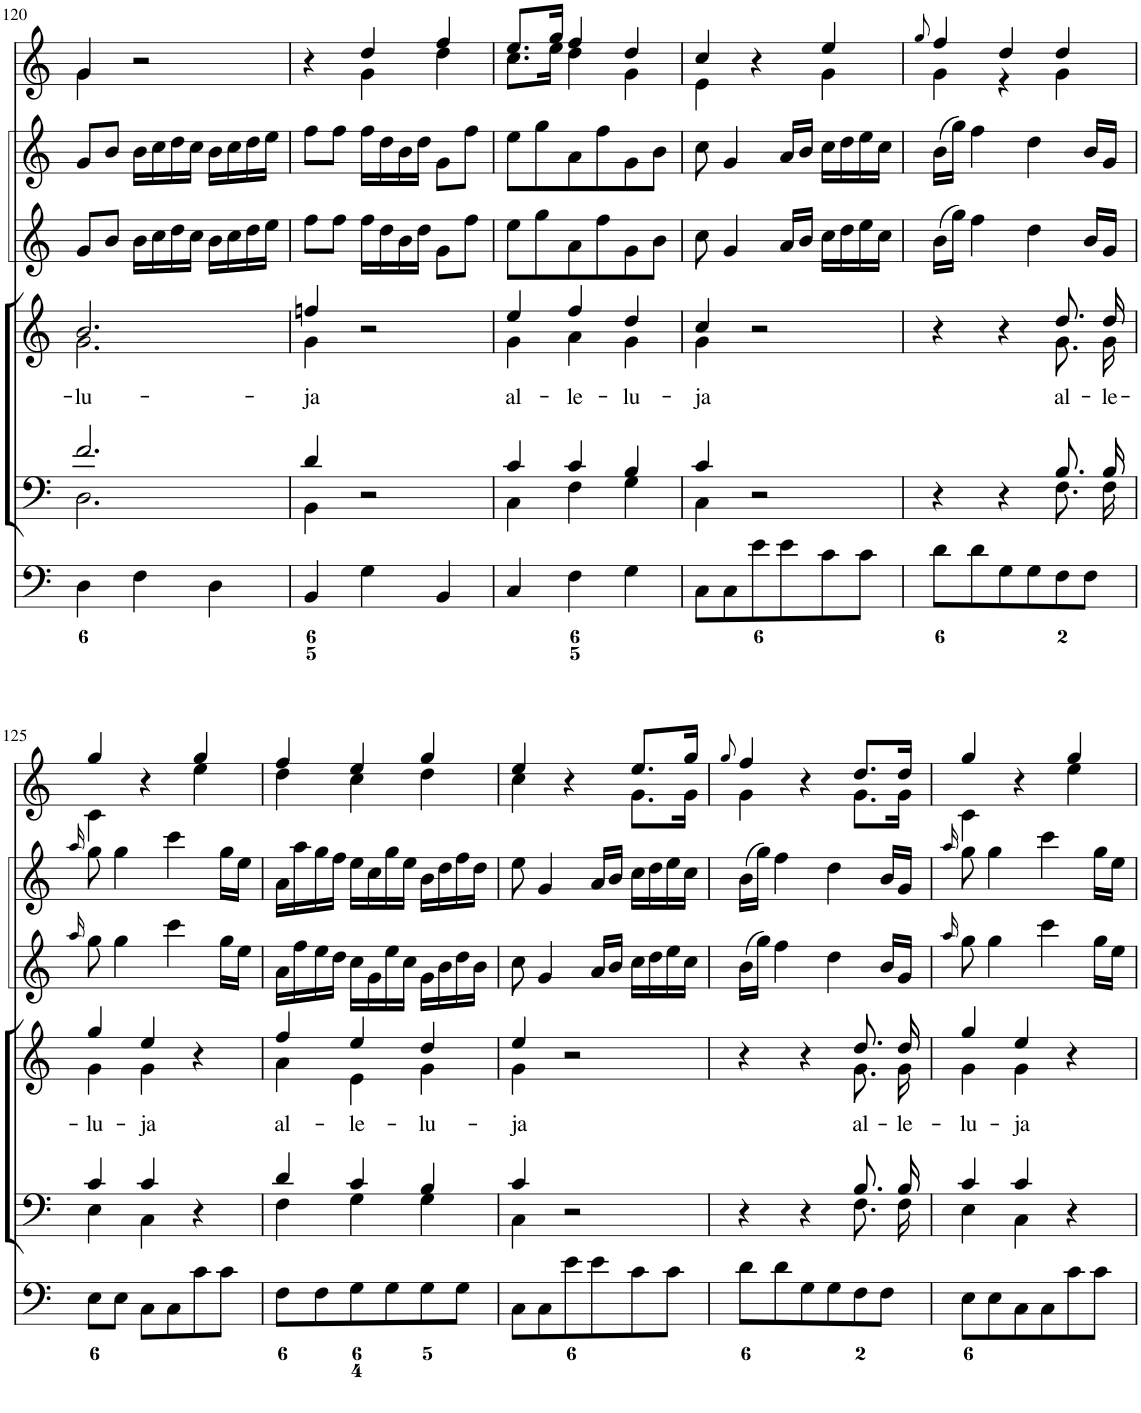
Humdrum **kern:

**kern	**kern	**kern	**text	**kern	**kern	**kern
*part6	*part5	*part4	*part4	*part3	*part2	*part1
*staff6	*staff5	*staff4	*staff4	*staff3	*staff2	*staff1
*I"Organ	*I"Voice	*I"Voice	*	*I"Violin	*I"Violini	*I"Corni in C'
*	*	*	*	*I'Vln	*I'Vln	*
!!LO:PB:g=z
*clefF4	*clefF4	*clefG2	*	*clefG2	*clefG2	*clefG2
*	*	*	*	*	*	*Trd7c12
*k[]	*k[]	*k[]	*	*k[]	*k[]	*k[]
*M3/4	*M3/4	*M3/4	*	*M3/4	*M3/4	*M3/4
=120	=120	=120	=120	=120	=120	=120
*	*^	*	*	*	*	*
!	!	!	!	!LO:LY:b	!	!	!
*	*	*	*^	*	*	*	*^
4D\	2.f/	2.D\	2.b/	2.g\	-lu-	8g/L	8g/L	4g/	4g\
.	.	.	.	.	.	8b/J	8b/J	.	.
4F\	.	.	.	.	.	16b\LL	16b\LL	2r	2ryy
.	.	.	.	.	.	16cc\	16cc\	.	.
.	.	.	.	.	.	16dd\	16dd\	.	.
.	.	.	.	.	.	16cc\JJ	16cc\JJ	.	.
4D\	.	.	.	.	.	16b\LL	16b\LL	.	.
.	.	.	.	.	.	16cc\	16cc\	.	.
.	.	.	.	.	.	16dd\	16dd\	.	.
.	.	.	.	.	.	16ee\JJ	16ee\JJ	.	.
=121	=121	=121	=121	=121	=121	=121	=121	=121	=121
!	!	!	!	!	!LO:LY:b	!	!	!	!
4BB/	4d/	4BB\	4ffn/	4g\	-ja	8ff\L	8ff\L	4r	4ryy
.	.	.	.	.	.	8ff\J	8ff\J	.	.
4G\	2r	2ryy	2r	2ryy	.	16ff\LL	16ff\LL	4dd/	4g\
.	.	.	.	.	.	16dd\	16dd\	.	.
.	.	.	.	.	.	16b\	16b\	.	.
.	.	.	.	.	.	16dd\JJ	16dd\JJ	.	.
4BB/	.	.	.	.	.	8g\L	8g\L	4ff/	4dd\
.	.	.	.	.	.	8ff\J	8ff\J	.	.
=122	=122	=122	=122	=122	=122	=122	=122	=122	=122
!	!	!	!	!	!LO:LY:b	!	!	!	!
4C/	4c/	4C\	4ee/	4g\	al-	8ee\L	8ee\L	8.ee/L	8.cc\L
.	.	.	.	.	.	8gg\	8gg\	.	.
.	.	.	.	.	.	.	.	16gg/Jk	16ee\Jk
!	!	!	!	!	!LO:LY:b	!	!	!	!
4F\	4c/	4F\	4ff/	4a\	-le-	8a\	8a\	4ff/	4dd\
.	.	.	.	.	.	8ff\	8ff\	.	.
!	!	!	!	!	!LO:LY:b	!	!	!	!
4G\	4B/	4G\	4dd/	4g\	-lu-	8g\	8g\	4dd/	4g\
.	.	.	.	.	.	8b\J	8b\J	.	.
=123	=123	=123	=123	=123	=123	=123	=123	=123	=123
!	!	!	!	!	!LO:LY:b	!	!	!	!
8C\L	4c/	4C\	4cc/	4g\	-ja	8cc\	8cc\	4cc/	4e\
8C\	.	.	.	.	.	4g/	4g/	.	.
8e\	2r	2ryy	2r	2ryy	.	.	.	4r	4ryy
8e\	.	.	.	.	.	16a/LL	16a/LL	.	.
.	.	.	.	.	.	16b/JJ	16b/JJ	.	.
8c\	.	.	.	.	.	16cc\LL	16cc\LL	4ee/	4g\
.	.	.	.	.	.	16dd\	16dd\	.	.
8c\J	.	.	.	.	.	16ee\	16ee\	.	.
.	.	.	.	.	.	16cc\JJ	16cc\JJ	.	.
=124	=124	=124	=124	=124	=124	=124	=124	=124	=124
.	.	.	.	.	.	.	.	8qgg/	.
8d\L	4r	2ryy	4r	2ryy	.	(16b\LL	(16b\LL	4ff/	4g\
.	.	.	.	.	.	16gg\JJ)	16gg\JJ)	.	.
8d\	.	.	.	.	.	4ff\	4ff\	.	.
8G\	4r	.	4r	.	.	.	.	4dd/	4r
8G\	.	.	.	.	.	4dd\	4dd\	.	.
!	!	!	!	!	!LO:LY:b	!	!	!	!
8F\	8.B/L	8.F\L	8.dd/L	8.g\L	al-	.	.	4dd/	4g\
8F\J	.	.	.	.	.	16b/LL	16b/LL	.	.
!	!	!	!	!	!LO:LY:b	!	!	!	!
.	16B/Jk	16F\Jk	16dd/Jk	16g\Jk	-le-	16g/JJ	16g/JJ	.	.
!!LO:LB:g=z	!!
=125	=125	=125	=125	=125	=125	=125	=125	=125	=125
.	.	.	.	.	.	16qaa/	16qaa/	.	.
!	!	!	!	!	!LO:LY:b	!	!	!	!
8E\L	4c/	4E\	4gg/	4g\	-lu-	8gg\	8gg\	4gg/	4c\
8E\J	.	.	.	.	.	4gg\	4gg\	.	.
!	!	!	!	!	!LO:LY:b	!	!	!	!
8C\L	4c/	4C\	4ee/	4g\	-ja	.	.	4r	4ryy
8C\	.	.	.	.	.	4ccc\	4ccc\	.	.
8c\	4r	4ryy	4r	4ryy	.	.	.	4gg/	4ee\
8c\J	.	.	.	.	.	16gg\LL	16gg\LL	.	.
.	.	.	.	.	.	16ee\JJ	16ee\JJ	.	.
=126	=126	=126	=126	=126	=126	=126	=126	=126	=126
!	!	!	!	!	!LO:LY:b	!	!	!	!
8F\L	4d/	4F\	4ff/	4a\	al-	16a\LL	16a\LL	4ff/	4dd\
.	.	.	.	.	.	16ff\	16aa\	.	.
8F\	.	.	.	.	.	16ee\	16gg\	.	.
.	.	.	.	.	.	16dd\JJ	16ff\JJ	.	.
!	!	!	!	!	!LO:LY:b	!	!	!	!
8G\	4c/	4G\	4ee/	4e\	-le-	16cc\LL	16ee\LL	4ee/	4cc\
.	.	.	.	.	.	16g\	16cc\	.	.
8G\	.	.	.	.	.	16ee\	16gg\	.	.
.	.	.	.	.	.	16cc\JJ	16ee\JJ	.	.
!	!	!	!	!	!LO:LY:b	!	!	!	!
8G\	4B/	4G\	4dd/	4g\	-lu-	16g\LL	16b\LL	4gg/	4dd\
.	.	.	.	.	.	16b\	16dd\	.	.
8G\J	.	.	.	.	.	16dd\	16ff\	.	.
.	.	.	.	.	.	16b\JJ	16dd\JJ	.	.
=127	=127	=127	=127	=127	=127	=127	=127	=127	=127
!	!	!	!	!	!LO:LY:b	!	!	!	!
8C\L	4c/	4C\	4ee/	4g\	-ja	8cc\	8ee\	4ee/	4cc\
8C\	.	.	.	.	.	4g/	4g/	.	.
8e\	2r	2ryy	2r	2ryy	.	.	.	4r	4ryy
8e\	.	.	.	.	.	16a/LL	16a/LL	.	.
.	.	.	.	.	.	16b/JJ	16b/JJ	.	.
8c\	.	.	.	.	.	16cc\LL	16cc\LL	8.ee/L	8.g\L
.	.	.	.	.	.	16dd\	16dd\	.	.
8c\J	.	.	.	.	.	16ee\	16ee\	.	.
.	.	.	.	.	.	16cc\JJ	16cc\JJ	16gg/Jk	16g\Jk
=128	=128	=128	=128	=128	=128	=128	=128	=128	=128
.	.	.	.	.	.	.	.	8qgg/	.
8d\L	4r	2ryy	4r	2ryy	.	(16b\LL	(16b\LL	4ff/	4g\
.	.	.	.	.	.	16gg\JJ)	16gg\JJ)	.	.
8d\	.	.	.	.	.	4ff\	4ff\	.	.
8G\	4r	.	4r	.	.	.	.	4r	4ryy
8G\	.	.	.	.	.	4dd\	4dd\	.	.
!	!	!	!	!	!LO:LY:b	!	!	!	!
8F\	8.B/L	8.F\L	8.dd/L	8.g\L	al-	.	.	8.dd/L	8.g\L
8F\J	.	.	.	.	.	16b/LL	16b/LL	.	.
!	!	!	!	!	!LO:LY:b	!	!	!	!
.	16B/Jk	16F\Jk	16dd/Jk	16g\Jk	-le-	16g/JJ	16g/JJ	16dd/Jk	16g\Jk
=129	=129	=129	=129	=129	=129	=129	=129	=129	=129
.	.	.	.	.	.	16qaa/	16qaa/	.	.
!	!	!	!	!	!LO:LY:b	!	!	!	!
8E\L	4c/	4E\	4gg/	4g\	-lu-	8gg\	8gg\	4gg/	4c\
8E\	.	.	.	.	.	4gg\	4gg\	.	.
!	!	!	!	!	!LO:LY:b	!	!	!	!
8C\	4c/	4C\	4ee/	4g\	-ja	.	.	4r	4ryy
8C\	.	.	.	.	.	4ccc\	4ccc\	.	.
8c\	4r	4ryy	4r	4ryy	.	.	.	4gg/	4ee\
8c\J	.	.	.	.	.	16gg\LL	16gg\LL	.	.
.	.	.	.	.	.	16ee\JJ	16ee\JJ	.	.
*	*v	*v	*	*	*	*	*	*v	*v
*	*	*v	*v	*	*	*	*
=	=	=	=	=	=	=
*-	*-	*-	*-	*-	*-	*-
